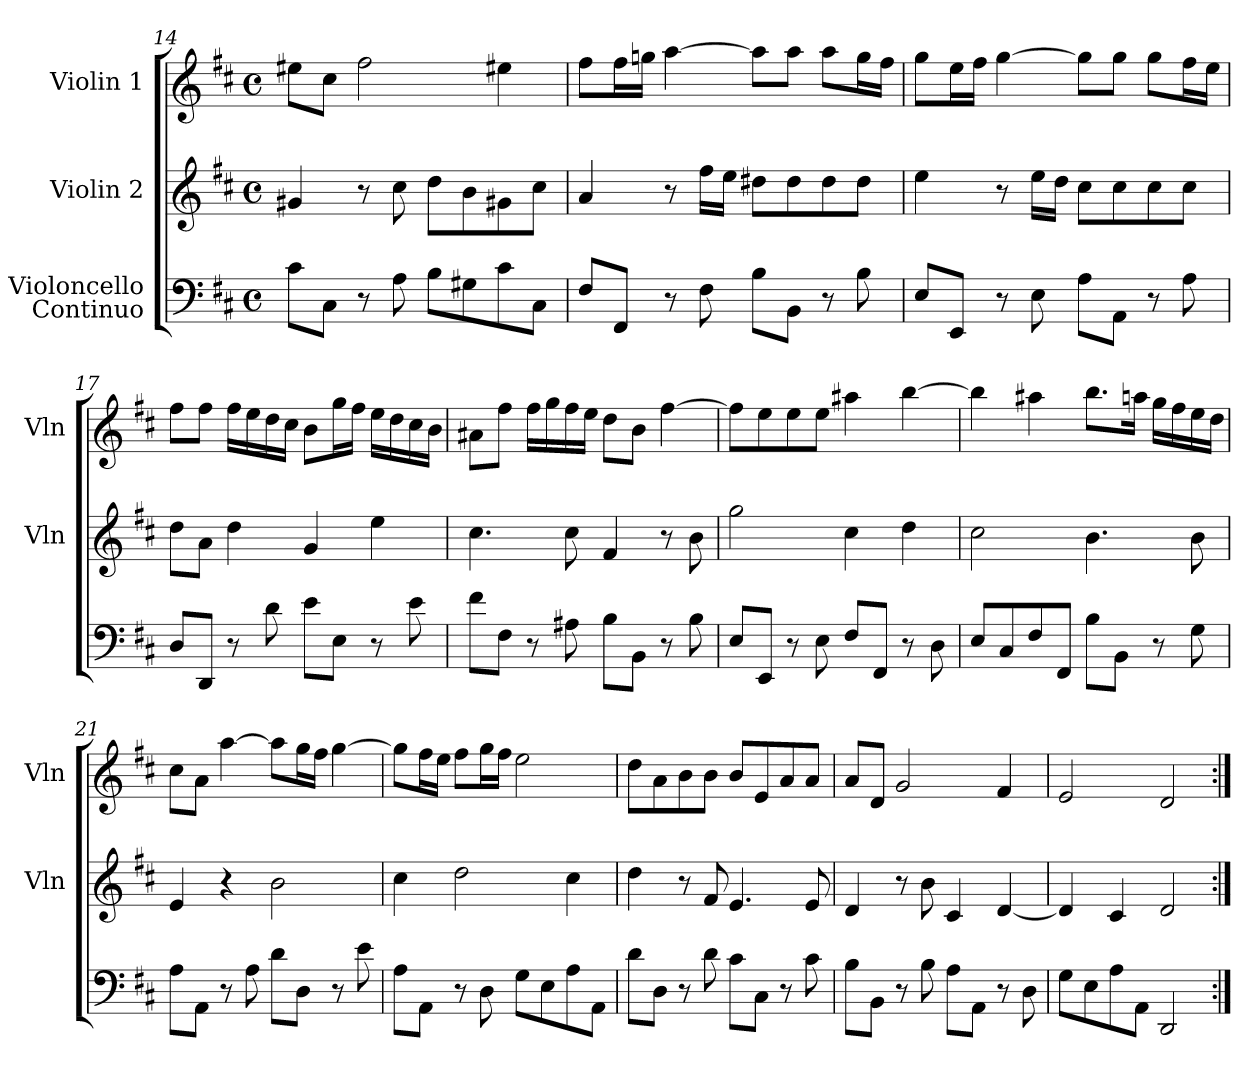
**kern	**kern	**kern
*part3	*part2	*part1
*staff3	*staff2	*staff1
*I"Violoncello\nContinuo	*I"Violin 2	*I"Violin 1
*	*I'Vln	*I'Vln
*clefF4	*clefG2	*clefG2
*k[f#c#]	*k[f#c#]	*k[f#c#]
*D:	*D:	*D:
*M4/4	*M4/4	*M4/4
*met(c)	*met(c)	*met(c)
=14	=14	=14
8c#\L	4g#X/	8ee#X\L
8C#\J	.	8cc#\J
8r	8r	2ff#\
8A\	8cc#\	.
8B\L	8dd\L	.
8G#X\	8b\	.
8c#\	8g#X\	4ee#X\
8C#\J	8cc#\J	.
=15	=15	=15
8F#/L	4a/	8ff#\L
8FF#/J	.	16ff#\L
.	.	16ggn\JJ
8r	8r	[4aa\
8F#\	16ff#\LL	.
.	16ee\JJ	.
8B\L	8dd#X\L	8aa\L]
8BB\J	8dd#\	8aa\J
8r	8dd#\	8aa\L
8B\	8dd#\J	16gg\L
.	.	16ff#\JJ
=16	=16	=16
8E/L	4ee\	8gg\L
8EE/J	.	16ee\L
.	.	16ff#\JJ
8r	8r	[4gg\
8E\	16ee\LL	.
.	16dd\JJ	.
8A\L	8cc#\L	8gg\L]
8AA\J	8cc#\	8gg\J
8r	8cc#\	8gg\L
8A\	8cc#\J	16ff#\L
.	.	16ee\JJ
=17	=17	=17
8D/L	8dd\L	8ff#\L
8DD/J	8a\J	8ff#\J
8r	4dd\	16ff#\LL
.	.	16ee\
8d\	.	16dd\
.	.	16cc#\JJ
8e\L	4g/	8b\L
8E\J	.	16gg\L
.	.	16ff#\JJ
8r	4ee\	16ee\LL
.	.	16dd\
8e\	.	16cc#\
.	.	16b\JJ
=18	=18	=18
8f#\L	4.cc#\	8a#X\L
8F#\J	.	8ff#\J
8r	.	16ff#\LL
.	.	16gg\
8A#X\	8cc#\	16ff#\
.	.	16ee\JJ
8B\L	4f#/	8dd\L
8BB\J	.	8b\J
8r	8r	[4ff#\
8B\	8b\	.
=19	=19	=19
8E/L	2gg\	8ff#\L]
8EE/J	.	8ee\
8r	.	8ee\
8E\	.	8ee\J
8F#/L	4cc#\	4aa#X\
8FF#/J	.	.
8r	4dd\	[4bb\
8D\	.	.
=20	=20	=20
8E/L	2cc#\	4bb\]
8C#/	.	.
8F#/	.	4aa#X\
8FF#/J	.	.
8B\L	4.b\	8.bb\L
8BB\J	.	.
.	.	16aan\Jk
8r	.	16gg\LL
.	.	16ff#\
8G\	8b\	16ee\
.	.	16dd\JJ
=21	=21	=21
8A\L	4e/	8cc#\L
8AA\J	.	8a\J
8r	4r	[4aa\
8A\	.	.
8d\L	2b\	8aa\L]
8D\J	.	16gg\L
.	.	16ff#\JJ
8r	.	[4gg\
8e\	.	.
=22	=22	=22
8A\L	4cc#\	8gg\L]
8AA\J	.	16ff#\L
.	.	16ee\JJ
8r	2dd\	8ff#\L
8D\	.	16gg\L
.	.	16ff#\JJ
8G\L	.	2ee\
8E\	.	.
8A\	4cc#\	.
8AA\J	.	.
=23	=23	=23
8d\L	4dd\	8dd\L
8D\J	.	8a\
8r	8r	8b\
8d\	8f#/	8b\J
8c#\L	4.e/	8b/L
8C#\J	.	8e/
8r	.	8a/
8c#\	8e/	8a/J
=24	=24	=24
8B\L	4d/	8a/L
8BB\J	.	8d/J
8r	8r	2g/
8B\	8b\	.
8A\L	4c#/	.
8AA\J	.	.
8r	[4d/	4f#/
8D\	.	.
=25	=25	=25
8G\L	4d/]	2e/
8E\	.	.
8A\	4c#/	.
8AA\J	.	.
2DD/	2d/	2d/
=:|!	=:|!	=:|!
*-	*-	*-
